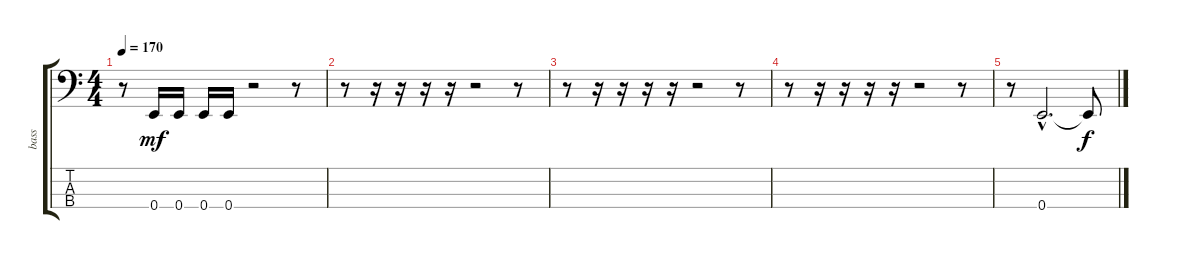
\track ("bass                " "bass      ") {instrument electricbasspick}
\staff {score tabs}
\tuning (G2 D2 A1 E1) {hide}
\ts (4 4)
\tempo 170
\clef f4
\ks c
r.8{dy mf} 0.4.16 0.4.16 0.4.16 0.4.16 r.2 r.8 |
r.8 r.16 r.16 r.16 r.16 r.2 r.8 |
r.8 r.16 r.16 r.16 r.16 r.2 r.8 |
r.8 r.16 r.16 r.16 r.16 r.2 r.8 |
r.8 0.4{hac}.2{d} 0.4{t}.8{dy f}
